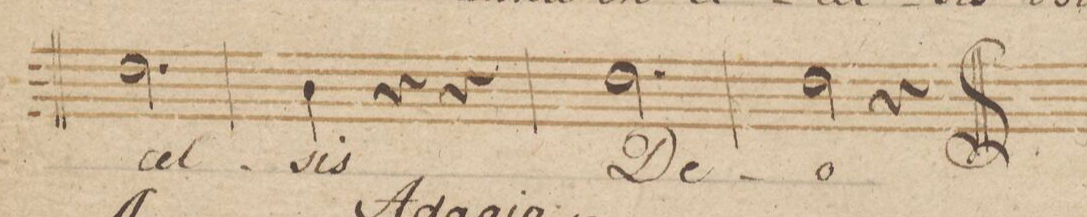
**kern	**text
*I"Tenore.	*
*clefC4	*
*k[b-]	*
*M3/4	*
2.c\	-cel-
=97	=97
4A\	-sis
4r	.
4r	.
=98	=98
2.c\	De-
=99	=99
2c\	-o
4r	.
==	==
*-	*-
